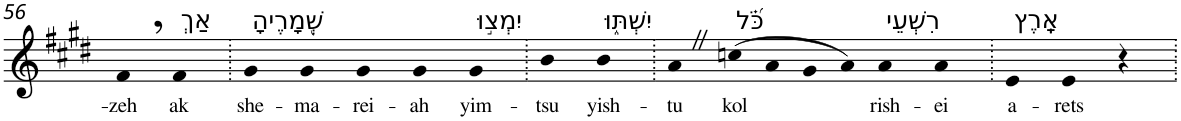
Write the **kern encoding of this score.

**kern	**text
*part1	*part1
*staff1	*staff1
*I"Piano	*
*I'Pno	*
!!LO:PB:g=z
*clefG2	*
*k[f#c#g#d#]	*
*E:	*
=56	=56
!	!LO:LY:b
4f#,	-zeh
!LO:TX:a:t=אַךְ	!
!	!LO:LY:b
4f#	ak
=57.	=57.
!LO:TX:a:t=שְׁ֭מָרֶיהָ	!
!	!LO:LY:b
4g#	she-
!	!LO:LY:b
4g#	-ma-
!	!LO:LY:b
4g#	-rei-
!	!LO:LY:b
4g#	-ah
!LO:TX:a:t=יִמְצ֣וּ	!
!	!LO:LY:b
4g#	yim-
=58.	=58.
!	!LO:LY:b
4b	-tsu
!LO:TX:a:t=יִשְׁתּ֑וּ	!
!	!LO:LY:b
4b	yish-
=59.	=59.
!	!LO:LY:b
4aZ	-tu
!LO:TX:a:t=כֹּ֝֗ל	!
!	!LO:LY:b
(>8ccn	kol
8a	.
8g#	.
8a)	.
!LO:TX:a:t=רִשְׁעֵי	!
!	!LO:LY:b
4a	rish-
!	!LO:LY:b
4a	-ei
=60.	=60.
!LO:TX:a:t=אָֽרֶץ	!
!	!LO:LY:b
4e	a-
!	!LO:LY:b
4e	-rets
4r	.
=.	=.
*-	*-
